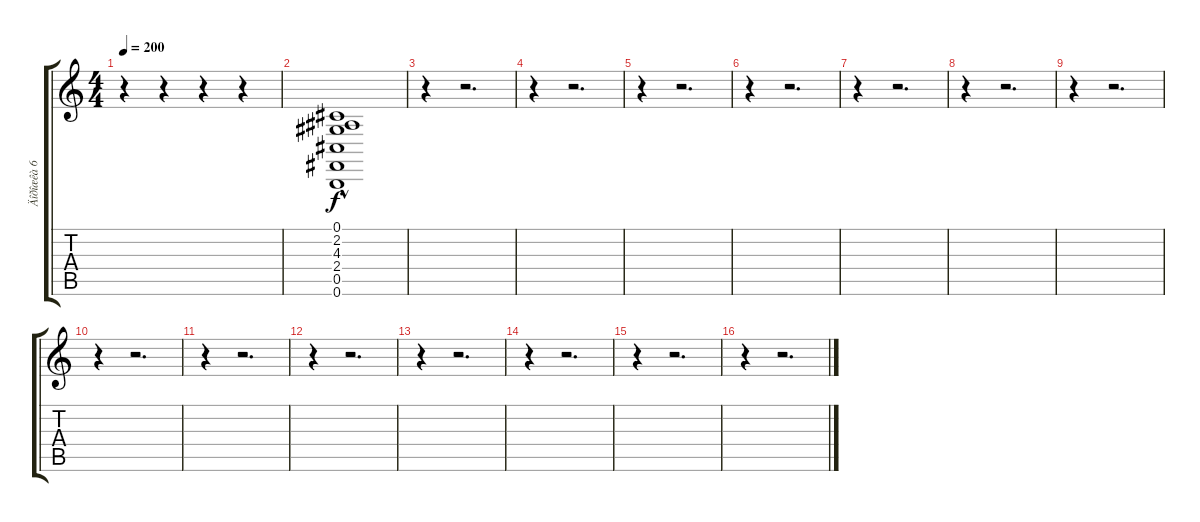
\track ("Äîðîæêà 6" "Äîðîæêà 6") {instrument taikodrum}
\staff {score tabs}
\tuning (Db4 Ab3 E3 B2 Gb2 B1) {hide}
\ts (4 4)
\tempo 200
\clef g2
\ks c
r.4{dy f volume 10} r.4 r.4 r.4 |
(0.1 2.2 4.3{hac} 2.4{hac} 0.5{hac} 0.6{hac}).1 |
r.4 r.2{d} |
r.4 r.2{d} |
r.4 r.2{d} |
r.4 r.2{d} |
r.4 r.2{d} |
r.4 r.2{d} |
r.4 r.2{d} |
r.4 r.2{d} |
r.4 r.2{d} |
r.4 r.2{d} |
r.4 r.2{d} |
r.4 r.2{d} |
r.4 r.2{d} |
r.4 r.2{d}
